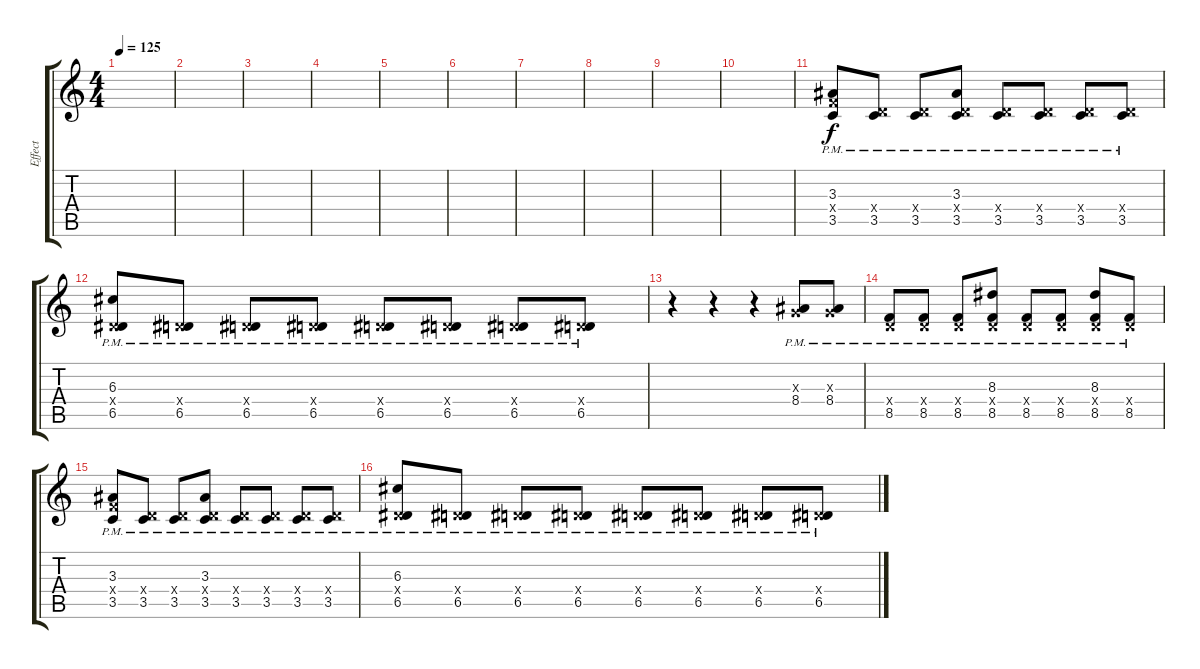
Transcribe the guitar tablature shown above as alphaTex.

\track ("Effect" "Effect") {instrument electricguitarjazz}
\staff {score tabs}
\tuning (E4 B3 G3 D3 A2 E2) {hide}
\ts (4 4)
\tempo 125
\clef g2
\ks c
|
|
|
|
|
|
|
|
|
|
(3.3{pm} 3.4{x} 3.5{pm}).8 (0.4{x} 3.5{pm}).8 (0.4{x} 3.5{pm}).8 (3.3{pm} 0.4{x} 3.5{pm}).8 (0.4{x} 3.5{pm}).8 (0.4{x} 3.5{pm}).8{volume 12} (0.4{x} 3.5{pm}).8{volume 11} (0.4{x} 3.5{pm}).8{volume 10} |
(6.3{pm} 0.4{x} 6.5{pm}).8{volume 8} (0.4{x} 6.5{pm}).8 (0.4{x} 6.5{pm}).8{volume 6} (0.4{x} 6.5{pm}).8 (0.4{x} 6.5{pm}).8{volume 4} (0.4{x} 6.5{pm}).8 (0.4{x} 6.5{pm}).8 (0.4{x} 6.5{pm}).8 |
r.4 r.4 r.4 (0.3{x} 8.4{pm}).8{volume 7} (0.3{x} 8.4{pm}).8 |
(0.4{x} 8.5{pm}).8{volume 9} (0.4{x} 8.5{pm}).8 (0.4{x} 8.5{pm}).8{volume 10} (8.3{pm} 0.4{x} 8.5{pm}).8 (0.4{x} 8.5{pm}).8{volume 11} (0.4{x} 8.5{pm}).8 (8.3{pm} 0.4{x} 8.5{pm}).8{volume 12} (0.4{x} 8.5{pm}).8 |
(3.3{pm} 3.4{x} 3.5{pm}).8{volume 13} (0.4{x} 3.5{pm}).8 (0.4{x} 3.5{pm}).8 (3.3{pm} 0.4{x} 3.5{pm}).8 (0.4{x} 3.5{pm}).8 (0.4{x} 3.5{pm}).8{volume 12} (0.4{x} 3.5{pm}).8{volume 11} (0.4{x} 3.5{pm}).8{volume 10} |
(6.3{pm} 0.4{x} 6.5{pm}).8{volume 8} (0.4{x} 6.5{pm}).8 (0.4{x} 6.5{pm}).8{volume 6} (0.4{x} 6.5{pm}).8 (0.4{x} 6.5{pm}).8{volume 4} (0.4{x} 6.5{pm}).8 (0.4{x} 6.5{pm}).8 (0.4{x} 6.5{pm}).8
